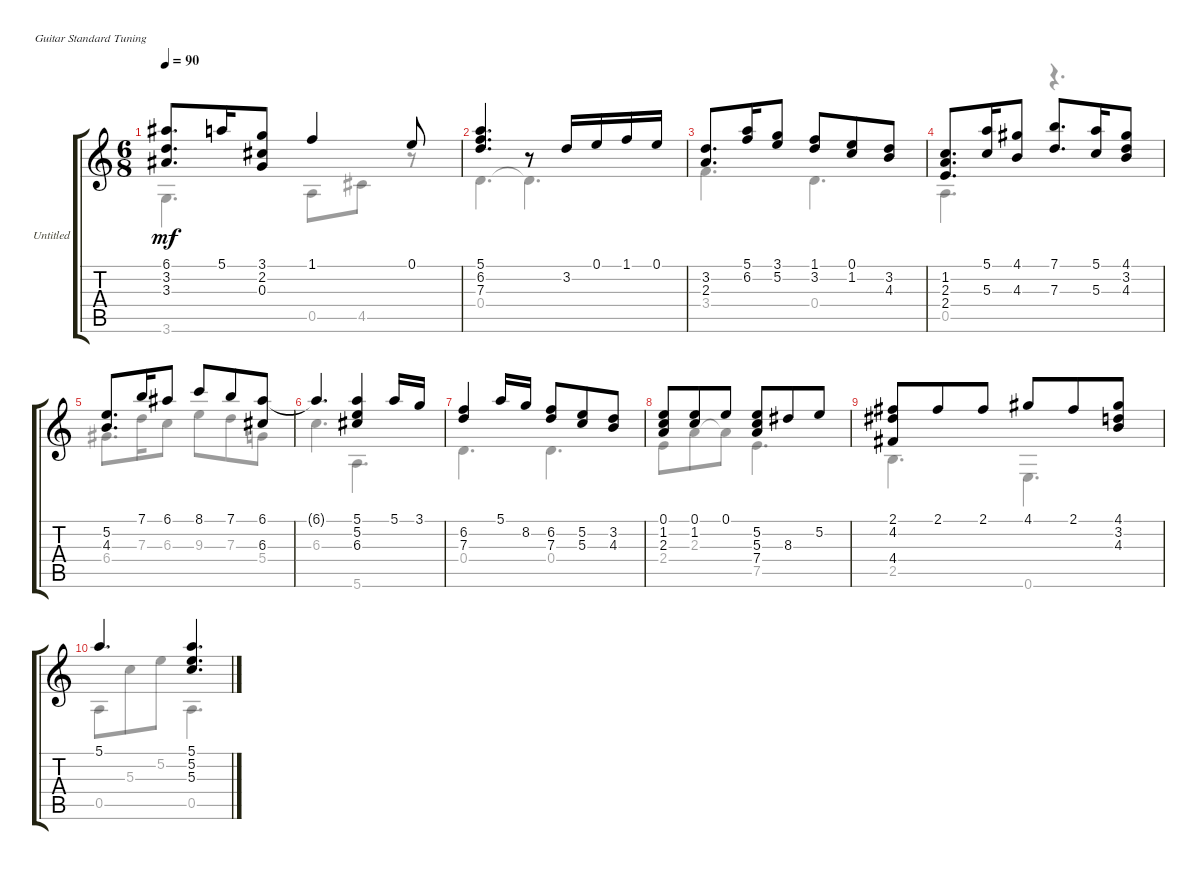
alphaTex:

\bracketExtendMode groupsimilarinstruments
\firstSystemTrackNameOrientation horizontal
\otherSystemsTrackNameOrientation horizontal
\track ("Untitled" "Untitled") {instrument acousticguitarnylon}
\staff {score tabs}
\tuning (E4 B3 G3 D3 A2 E2)
\voice
\ts (6 8)
\tempo 90
\clef g2
\ks c
(6.1 3.2 3.3).8{d dy mf} 5.1.16 (3.1 2.2 0.3).8 1.1.4 0.1.8 |
(5.1 6.2 7.3).4{d} r.8 3.2.16 0.1.16 1.1.16 0.1.16 |
(3.2 2.3).8{d} (5.1 6.2).16 (3.1 5.2).8 (1.1 3.2).8 (0.1 1.2).8 (3.2 4.3).8 |
(1.2 2.3 2.4).8{d} (5.1 5.3).16 (4.1 4.3).8 (7.1 7.3).8{d} (5.1 5.3).16 (4.1 3.2 4.3).8 |
(5.2 4.3).8{d} 7.1.16 6.1.8 8.1.8 7.1.8 (6.1 6.3).8 |
6.1{t}.4{d} (5.1 5.2 6.3).4 5.1.16 3.1.16 |
(6.2 7.3).4 5.1.16 8.2.16 (6.2 7.3).8 (5.2 5.3).8 (3.2 4.3).8 |
(0.1 1.2 2.3).8 (0.1 1.2).8 0.1.8 (5.2 5.3 7.4).8 8.3.8 5.2.8 |
(2.1 4.2 4.4).8 2.1.8 2.1.8 4.1.8 2.1.8 (4.1 3.2 4.3).8 |
5.1.4{d} (5.1 5.2 5.3).4{d}
\voice
\clef g2
\ottava regular
\simile none
\ks c
3.6.4{d dy mf} 0.5.8 4.5.8 r.8 |
0.4.4{d} 0.4{t}.4{d} |
3.4.4{d} 0.4.4{d} |
0.5.4{d} r.4{d} |
6.4.8{d} 7.3.16 6.3.8 9.3.8 7.3.8 5.4.8 |
6.3.4{d} 5.6.4{d} |
0.4.4{d} 0.4.4{d} |
2.4.8 2.3.8 2.3{t}.8 7.5.4{d} |
2.5.4{d} 0.6.4{d} |
0.5.8 5.3.8 5.2.8 0.5.4{d}
